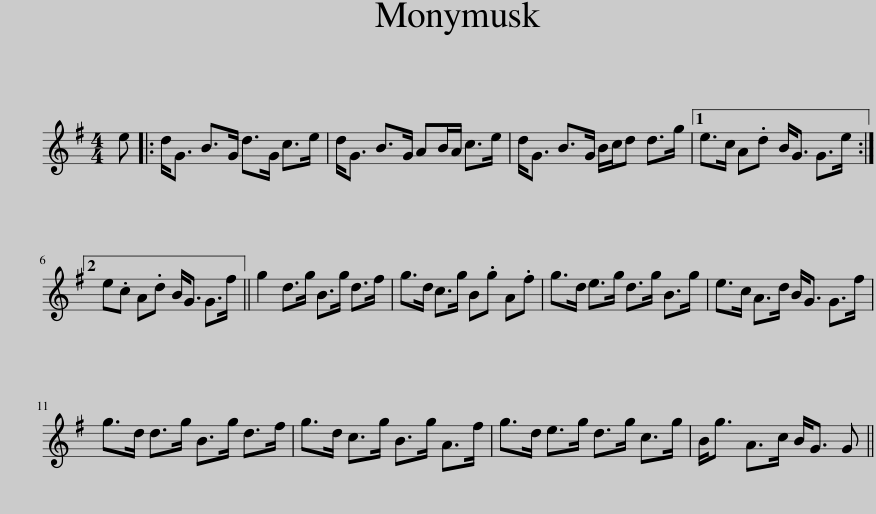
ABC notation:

X:1
L:1/8
M:4/4
I:linebreak $
K:G
V:1 treble
V:1
 e |: d<G B>G d>G c>e | d<G B>G AB/A/ c>e | d<G B>G B/c/d d>g |1 e>c A.d B<G G>e :|2$ %5
 e.c A.d B<G G>f || g2 d>g B>g d>f | g>d c>g B.g A.f | g>d e>g d>g B>g | e>c A>d B<G G>f |$ %10
 g>d d>g B>g d>f | g>d c>g B>g A>f | g>d e>g d>g c>g | B<g A>c B<G G || %14
